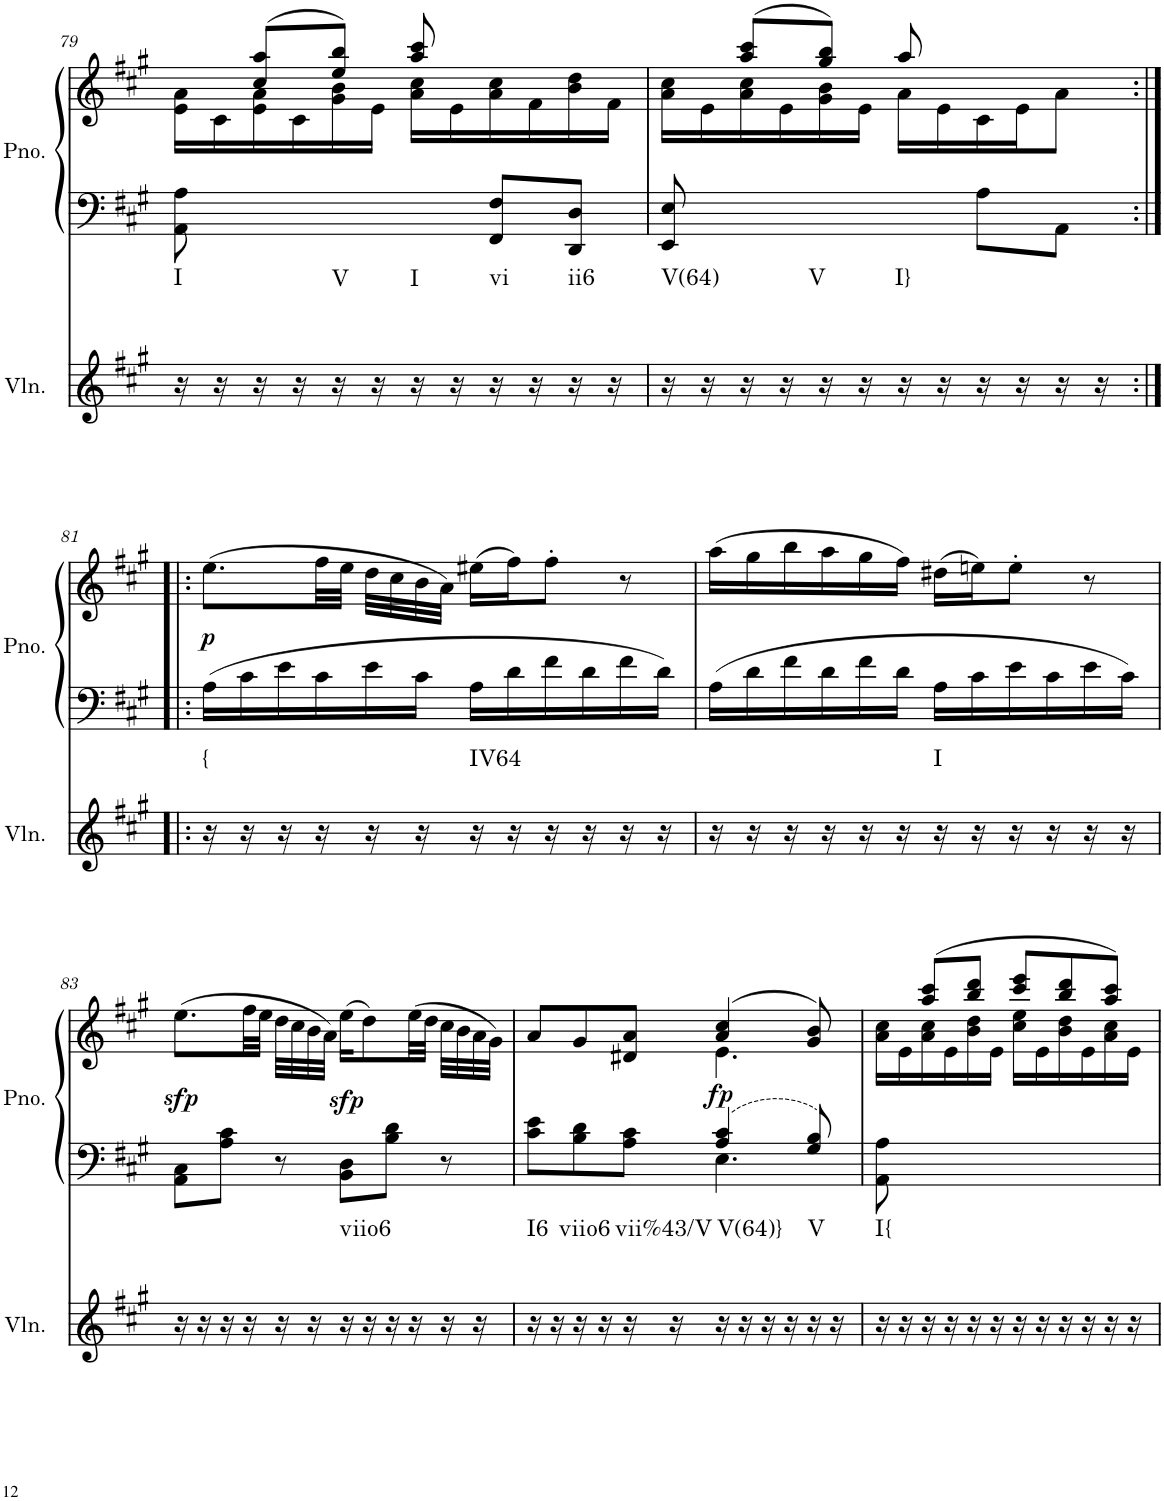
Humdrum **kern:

**kern	**harte	**kern	**kern	**dynam
*part2	*part2	*part1	*part1	*part1
*staff3	*	*staff2	*staff1	*staff1/2
*I"Violin	*	*I"Piano	*	*
*I'Vln.	*	*I'Pno.	*	*
!!LO:PB:g=z
*clefG2	*	*clefF4	*clefG2	*
*k[f#c#g#]	*	*k[f#c#g#]	*k[f#c#g#]	*
*M6/8	*	*M6/8	*M6/8	*
=79	=79	=79	=79	=79
*	*	*	*^	*
!	!LO:H:kt=I	!	!	!	!
16r	N	8AA\ 8A\	8ryy	16e\ 16a\LL	.
16r	.	.	.	16c#\	.
16r	.	8ryy	(8cc#/ 8aa/L	16e\ 16a\	.
16r	.	.	.	16c#\	.
!	!LO:H:kt=V	!	!	!	!
16r	N	8ryy	8ee/ 8bb/J)	16g#\ 16b\	.
16r	.	.	.	16e\JJ	.
!	!LO:H:kt=I	!	!	!	!
16r	N	8ryy	8aa/ 8ccc#/	16a\ 16cc#\LL	.
16r	.	.	.	16e\	.
!	!LO:H:kt=vi	!	!	!	!
16r	N	8FF#/ 8F#/L	4ryy	16a\ 16cc#\	.
16r	.	.	.	16f#\	.
!	!LO:H:kt=ii6	!	!	!	!
16r	N	8DD/ 8D/J	.	16b\ 16dd\	.
16r	.	.	.	16f#\JJ	.
=80	=80	=80	=80	=80	=80
!	!LO:H:kt=V(64)	!	!	!	!
16r	N	8EE/ 8E/	8ryy	16a\ 16cc#\LL	.
16r	.	.	.	16e\	.
16r	.	8ryy	(8aa/ 8ccc#/L	16a\ 16cc#\	.
16r	.	.	.	16e\	.
!	!LO:H:kt=V	!	!	!	!
16r	N	8ryy	8gg#/ 8bb/J)	16g#\ 16b\	.
16r	.	.	.	16e\JJ	.
!	!LO:H:kt=I}	!	!	!	!
16r	N	8ryy	8aa/	16a\LL	.
16r	.	.	.	16e\	.
16r	.	8A\L	4ryy	16c#\	.
16r	.	.	.	16e\J	.
16r	.	8AA\J	.	8a\J	.
16r	.	.	.	.	.
*	*	*	*v	*v	*
!!LO:LB:g=z
=81:|!|:	=81:|!|:	=81:|!|:	=81:|!|:	=81:|!|:
!	!LO:H:kt={	!	!	!LO:DY:b
16r	N	16A\LL	(8.ee\L	p
16r	.	16c#\	.	.
16r	.	16e\	.	.
16r	.	16c#\	32ff#\LL	.
.	.	.	32ee\JJJ	.
16r	.	16e\	32dd\LLL	.
.	.	.	32cc#\	.
16r	.	16c#\JJ	32b\	.
.	.	.	32a\JJJ)	.
!	!LO:H:kt=IV64	!	!	!
16r	N	16A\LL	(16ee#X\LL	.
16r	.	16d\	16ff#\J)	.
16r	.	16f#\	8ff#'\J	.
16r	.	16d\	.	.
16r	.	16f#\	8r	.
16r	.	16d\JJ	.	.
=82	=82	=82	=82	=82
16r	.	16A\LL	(16aa\LL	.
16r	.	16d\	16gg#\	.
16r	.	16f#\	16bb\	.
16r	.	16d\	16aa\	.
16r	.	16f#\	16gg#\	.
16r	.	16d\JJ	16ff#\JJ)	.
!	!LO:H:kt=I	!	!	!
16r	N	16A\LL	(16dd#X\LL	.
16r	.	16c#\	16een\J)	.
16r	.	16e\	8ee'\J	.
16r	.	16c#\	.	.
16r	.	16e\	8r	.
16r	.	16c#\JJ	.	.
!!LO:LB:g=z
=83	=83	=83	=83	=83
!	!	!	!	!LO:DY:b
16r	.	8AA\ 8C#\L	(8.ee\L	sfp
16r	.	.	.	.
16r	.	8A\ 8c#\J	.	.
16r	.	.	32ff#\LL	.
.	.	.	32ee\JJJ	.
16r	.	8r	32dd\LLL	.
.	.	.	32cc#\	.
16r	.	.	32b\	.
.	.	.	32a\JJJ)	.
!	!LO:H:kt=viio6	!	!	!LO:DY:b
16r	N	8BB\ 8D\L	(16ee\KL	sfp
16r	.	.	8dd\)	.
16r	.	8B\ 8d\J	.	.
16r	.	.	(32ee\LL	.
.	.	.	32dd\JJJ	.
16r	.	8r	32cc#\LLL	.
.	.	.	32b\	.
16r	.	.	32a\	.
.	.	.	32g#\JJJ)	.
=84	=84	=84	=84	=84
*	*	*^	*^	*
!	!LO:H:kt=I6	!	!	!	!	!
16r	N	8c#\ 8e\L	4.ryy	8a/L	4.ryy	.
16r	.	.	.	.	.	.
!	!LO:H:kt=viio6	!	!	!	!	!
16r	N	8B\ 8d\	.	8g#/	.	.
16r	.	.	.	.	.	.
!	!LO:H:kt=vii%43/V	!	!	!	!	!
16r	N	8A\ 8c#\J	.	8d#X/ 8a/J	.	.
16r	.	.	.	.	.	.
!	!LO:H:kt=V(64)}	!	!	!	!	!LO:DY:a=2
16r	N	4A/ 4c#/	4.E\	(4a/ 4cc#/	4.e\	fp
16r	.	.	.	.	.	.
16r	.	.	.	.	.	.
16r	.	.	.	.	.	.
!	!LO:H:kt=V	!	!	!	!	!
16r	N	8G#/ 8B/	.	8g#/ 8b/)	.	.
16r	.	.	.	.	.	.
*	*	*v	*v	*	*	*
=85	=85	=85	=85	=85	=85
!	!LO:H:kt=I{	!	!	!	!
16r	N	8AA\ 8A\	8ryy	16a\ 16cc#\LL	.
16r	.	.	.	16e\	.
16r	.	8ryy	(8aa/ 8ccc#/L	16a\ 16cc#\	.
16r	.	.	.	16e\	.
16r	.	2ryy	8bb/ 8ddd/J	16b\ 16dd\	.
16r	.	.	.	16e\JJ	.
16r	.	.	8ccc#/ 8eee/L	16cc#\ 16ee\LL	.
16r	.	.	.	16e\	.
16r	.	.	8bb/ 8ddd/	16b\ 16dd\	.
16r	.	.	.	16e\	.
16r	.	.	8aa/ 8ccc#/J)	16a\ 16cc#\	.
16r	.	.	.	16e\JJ	.
*	*	*	*v	*v	*
=	=	=	=	=
*-	*-	*-	*-	*-
